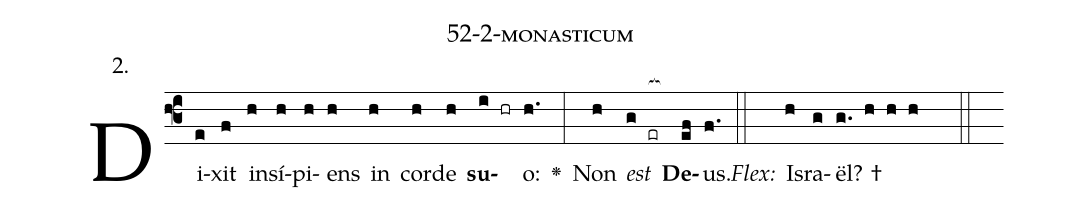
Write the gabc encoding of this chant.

name: 52-2-monasticum;
annotation: 2.;
%%
(f3)Di(e)xit(f) in(h)sí(h)pi(h)ens(h) in(h) cor(h)de(h) <b>su</b>(i hr)o:(h.) <v>\greheightstar</v>(:) Non(h) <i>est</i>(g er[ocb:1{]) <b>De</b>(ef[ocb:0}])us.(f.) (::)
<i>Flex:</i>()  Is(h)ra(g)ël? †(g. h h h  ::)

%E(h) u(h) o(h) u(g) a(ef) e.(f.) (::)
